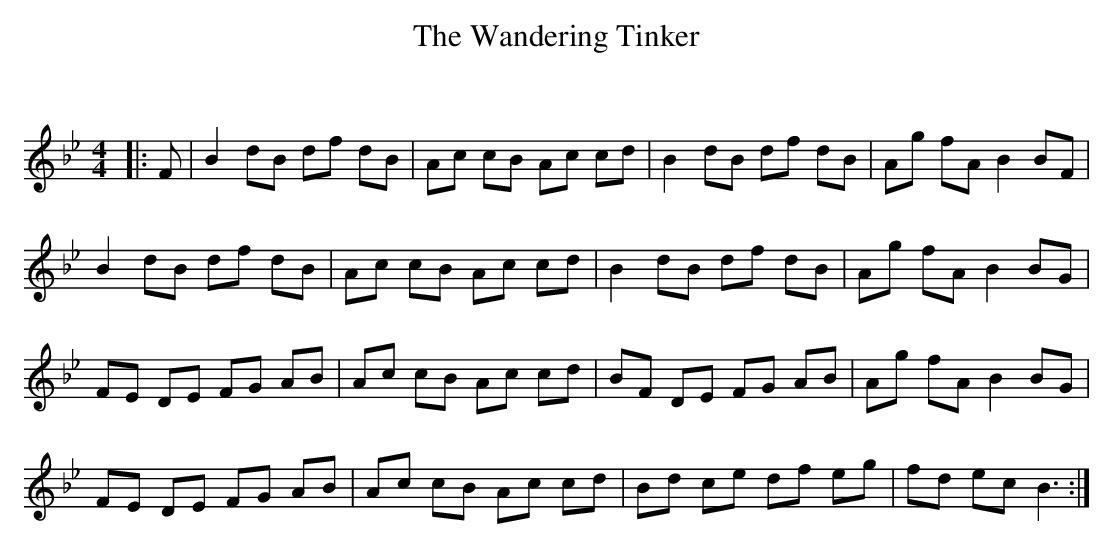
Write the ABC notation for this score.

X:1
T: The Wandering Tinker
C:
Q: 232
K:Bb
M:4/4
L:1/8
|:F|B2 dB df dB|Ac cB Ac cd|B2 dB df dB|Ag fA B2 BF|
B2 dB df dB|Ac cB Ac cd|B2 dB df dB|Ag fA B2 BG|
FE DE FG AB|Ac cB Ac cd|BF DE FG AB|Ag fA B2 BG|
FE DE FG AB|Ac cB Ac cd|Bd ce df eg|fd ec B3:|
